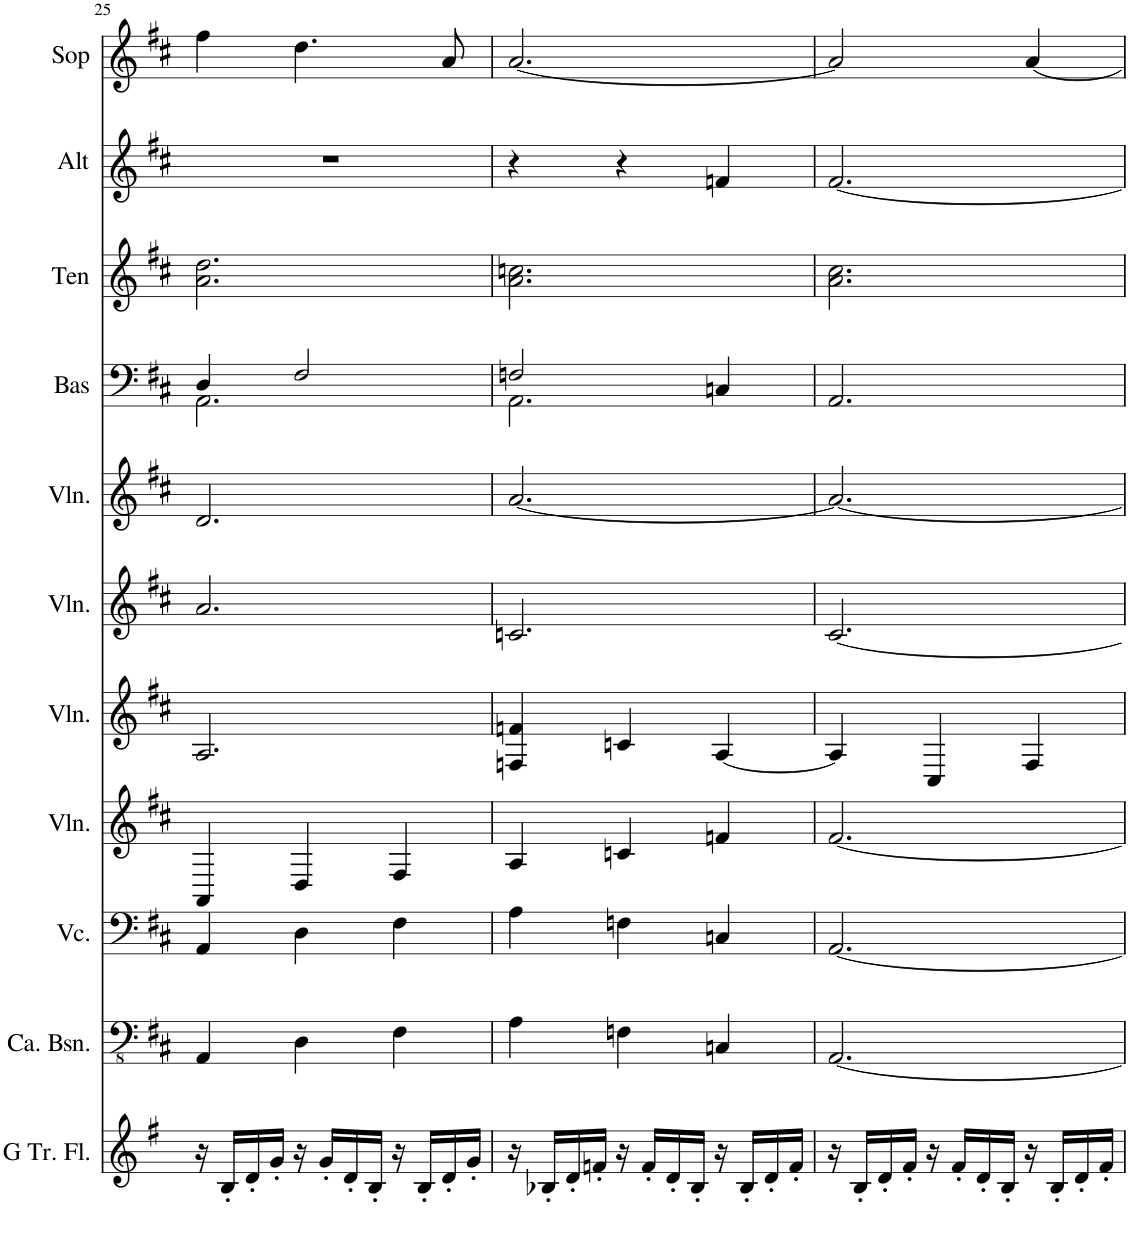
**kern	**kern	**kern	**kern	**kern	**kern	**kern	**kern	**kern	**kern	**kern
*part11	*part10	*part9	*part8	*part7	*part6	*part5	*part4	*part3	*part2	*part1
*staff11	*staff10	*staff9	*staff8	*staff7	*staff6	*staff5	*staff4	*staff3	*staff2	*staff1
*I"Sopraan-fluit in G, Organ rh	*I"Contrabassen, Double Bass	*I"Cello, Cello II	*I"Violen, Cello I	*I"Violen, Viola II	*I"Violen, Viola I	*I"Violen, Violin	*I"Bas	*I"Tenor	*I"Alt	*I"Sopraan
*	*I'Ca. Bsn.	*	*I'Vln.	*I'Vln.	*I'Vln.	*I'Vln.	*I'Bas	*I'Ten	*I'Alt	*I'Sop
!!LO:PB:g=z
*clefG2	*clefFv4	*clefF4	*clefG2	*clefG2	*clefG2	*clefG2	*clefF4	*clefG2	*clefG2	*clefG2
*Trd-4c-7	*	*	*	*	*	*	*	*Trd1c2	*Trd1c2	*
*k[f#]	*k[f#c#]	*k[f#c#]	*k[f#c#]	*k[f#c#]	*k[f#c#]	*k[f#c#]	*k[f#c#]	*k[f#c#]	*k[f#c#]	*k[f#c#]
*M3/4	*M3/4	*M3/4	*M3/4	*M3/4	*M3/4	*M3/4	*M3/4	*M3/4	*M3/4	*M3/4
=25	=25	=25	=25	=25	=25	=25	=25	=25	=25	=25
*	*	*	*	*	*	*	*^	*	*	*
16r	4AAA/	4AA/	4AA/	2.A/	2.a/	2.d/	4D/	2.AA\	2.a\ 2.dd\	2.r	4ff#\
16B'/LL	.	.	.	.	.	.	.	.	.	.	.
16d'/	.	.	.	.	.	.	.	.	.	.	.
16g'/JJ	.	.	.	.	.	.	.	.	.	.	.
16r	4DD\	4D\	4D/	.	.	.	2F#/	.	.	.	4.dd\
16g'/LL	.	.	.	.	.	.	.	.	.	.	.
16d'/	.	.	.	.	.	.	.	.	.	.	.
16B'/JJ	.	.	.	.	.	.	.	.	.	.	.
16r	4FF#\	4F#\	4F#/	.	.	.	.	.	.	.	.
16B'/LL	.	.	.	.	.	.	.	.	.	.	.
16d'/	.	.	.	.	.	.	.	.	.	.	8a/
16g'/JJ	.	.	.	.	.	.	.	.	.	.	.
=26	=26	=26	=26	=26	=26	=26	=26	=26	=26	=26	=26
16r	4AA\	4A\	4A/	4Fn/ 4fn/	2.cn/	[2.a/	2Fn/	2.AA\	2.a\ 2.ccn\	4r	[2.a/
16B-X'/LL	.	.	.	.	.	.	.	.	.	.	.
16d'/	.	.	.	.	.	.	.	.	.	.	.
16fn'/JJ	.	.	.	.	.	.	.	.	.	.	.
16r	4FFn\	4Fn\	4cn/	4cn/	.	.	.	.	.	4r	.
16f'/LL	.	.	.	.	.	.	.	.	.	.	.
16d'/	.	.	.	.	.	.	.	.	.	.	.
16B-'/JJ	.	.	.	.	.	.	.	.	.	.	.
16r	4CCn/	4Cn/	4fn/	[4A/	.	.	4Cn/	.	.	4fn/	.
16B-'/LL	.	.	.	.	.	.	.	.	.	.	.
16d'/	.	.	.	.	.	.	.	.	.	.	.
16f'/JJ	.	.	.	.	.	.	.	.	.	.	.
*	*	*	*	*	*	*	*v	*v	*	*	*
=27	=27	=27	=27	=27	=27	=27	=27	=27	=27	=27
16r	[2.AAA/	[2.AA/	[2.f#/	4A/]	[2.c#/	2.a/_	2.AA/	2.a\ 2.cc#\	[2.f#/	2a/]
16B'/LL	.	.	.	.	.	.	.	.	.	.
16d'/	.	.	.	.	.	.	.	.	.	.
16f#'/JJ	.	.	.	.	.	.	.	.	.	.
16r	.	.	.	4C#/	.	.	.	.	.	.
16f#'/LL	.	.	.	.	.	.	.	.	.	.
16d'/	.	.	.	.	.	.	.	.	.	.
16B'/JJ	.	.	.	.	.	.	.	.	.	.
16r	.	.	.	4F#/	.	.	.	.	.	[4a/
16B'/LL	.	.	.	.	.	.	.	.	.	.
16d'/	.	.	.	.	.	.	.	.	.	.
16f#'/JJ	.	.	.	.	.	.	.	.	.	.
=	=	=	=	=	=	=	=	=	=	=
*-	*-	*-	*-	*-	*-	*-	*-	*-	*-	*-
